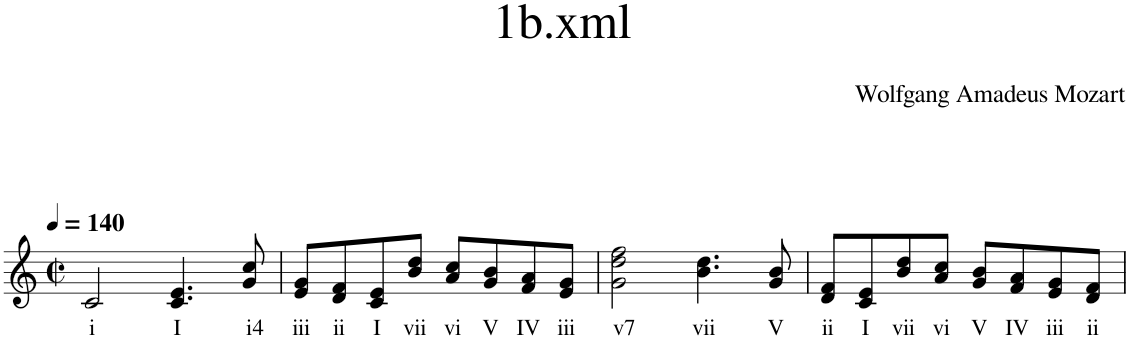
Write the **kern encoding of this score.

**kern	**text
*part1	*part1
*staff1	*staff1
*I"Piano	*
*I'Pno	*
*clefG2	*
*k[]	*
*M2/2	*
*met(c|)	*
*MM140	*
=1	=1
!	!LO:LY:b
2c/	i
!	!LO:LY:b
4.c/ 4.e/	I
!	!LO:LY:b
8g/ 8cc/	i4
=2	=2
!	!LO:LY:b
8e/ 8g/L	iii
!	!LO:LY:b
8d/ 8f/	ii
!	!LO:LY:b
8c/ 8e/	I
!	!LO:LY:b
8b/ 8dd/J	vii
!	!LO:LY:b
8a/ 8cc/L	vi
!	!LO:LY:b
8g/ 8b/	V
!	!LO:LY:b
8f/ 8a/	IV
!	!LO:LY:b
8e/ 8g/J	iii
=3	=3
!	!LO:LY:b
2g\ 2dd\ 2ff\	v7
!	!LO:LY:b
4.b\ 4.dd\	vii
!	!LO:LY:b
8g/ 8b/	V
=4	=4
!	!LO:LY:b
8d/ 8f/L	ii
!	!LO:LY:b
8c/ 8e/	I
!	!LO:LY:b
8b/ 8dd/	vii
!	!LO:LY:b
8a/ 8cc/J	vi
!	!LO:LY:b
8g/ 8b/L	V
!	!LO:LY:b
8f/ 8a/	IV
!	!LO:LY:b
8e/ 8g/	iii
!	!LO:LY:b
8d/ 8f/J	ii
=	=
*-	*-
